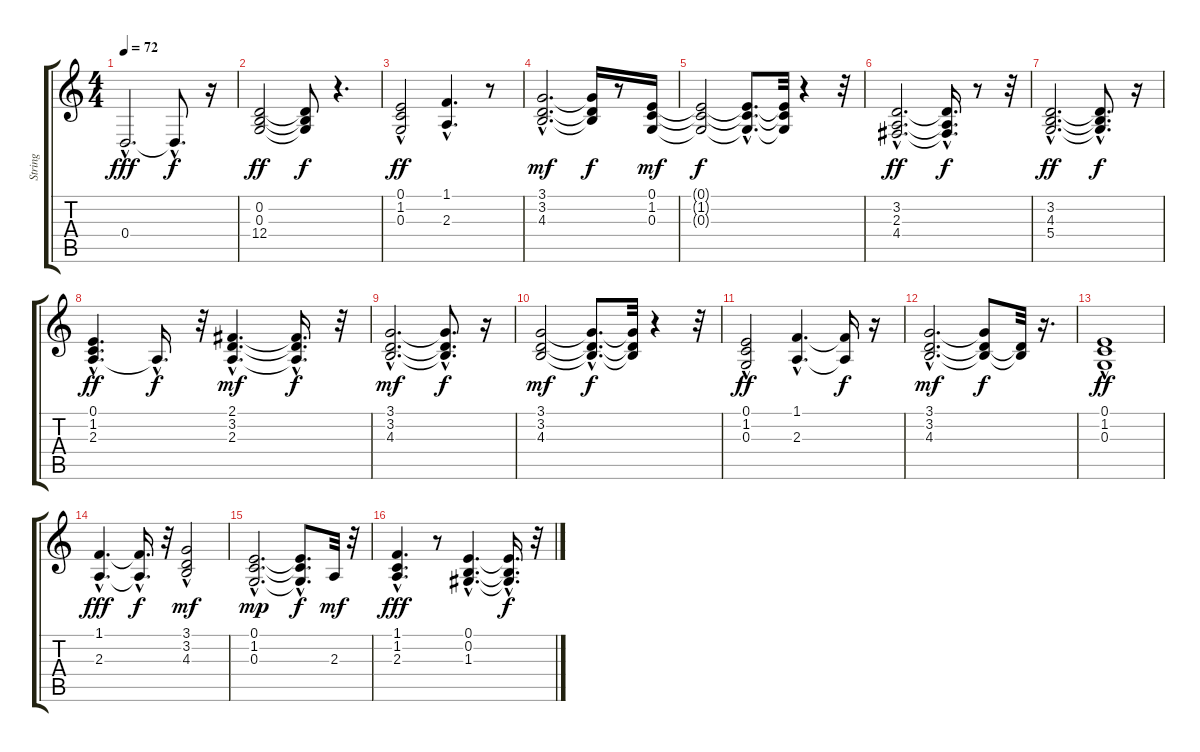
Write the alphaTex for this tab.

\track ("String" "String") {instrument stringensemble2}
\staff {score tabs}
\tuning (E4 B3 G3 D3 A2 E2) {hide}
\ts (4 4)
\tempo 72
\clef g2
\ks c
0.4{hac}.2{d dy fff} 0.4{hac t}.8{d dy f} r.16 |
(0.2 0.3 12.4).2{dy ff} (0.2{t} 0.3{t} 12.4{t}).8{dy f} r.4{d} |
(0.1{hac} 1.2{hac} 0.3{hac}).2{dy ff} (1.1{hac} 2.3{hac}).4{d} r.8 |
(3.1{hac} 3.2{hac} 4.3{hac}).2{d dy mf} (3.1{t} 3.2{t} 4.3{t}).16{dy f} r.8 (0.1 1.2 0.3).16{dy mf} |
(0.1{t} 1.2{t} 0.3{t}).2{dy f} (0.1{hac t} 1.2{hac t} 0.3{hac t}).8{d} (0.1{t} 1.2{t} 0.3{t}).32 r.4 r.32 |
(3.2{hac} 2.3{hac} 4.4{hac}).2{d dy ff} (3.2{hac t} 2.3{t} 4.4{hac t}).16{d dy f} r.8 r.32 |
(3.2{hac} 4.3{hac} 5.4{hac}).2{d dy ff} (3.2{t} 4.3{t} 5.4{hac t}).8{d dy f} r.16 |
(0.1{hac} 1.2{hac} 2.3{hac}).4{d dy ff} 2.3{hac t}.16{d dy f} r.32 (2.1{hac} 3.2{hac} 2.3{hac}).4{d dy mf} (2.1{t} 3.2{hac t} 2.3{t}).16{d dy f} r.32 |
(3.1{hac} 3.2{hac} 4.3{hac}).2{d dy mf} (3.1{hac t} 3.2{t} 4.3{hac t}).8{d dy f} r.16 |
(3.1 3.2 4.3).2{dy mf} (3.1{hac t} 3.2{hac t} 4.3{hac t}).8{d dy f} (3.1{t} 3.2{t} 4.3{t}).32 r.4 r.32 |
(0.1{hac} 1.2{hac} 0.3{hac}).2{dy ff} (1.1{hac} 2.3{hac}).4{d} (1.1{t} 2.3{t}).16{dy f} r.16 |
(3.1{hac} 3.2{hac} 4.3{hac}).2{d dy mf} (3.1{t} 3.2{t} 4.3{t}).8{dy f} (3.2{t} 4.3{t}).32 r.16{d} |
(0.1{hac} 1.2 0.3{hac}).1{dy ff} |
(1.1{hac} 2.3{hac}).4{d dy fff} (1.1{hac t} 2.3{t}).16{d dy f} r.32 (3.1{hac} 3.2 4.3).2{dy mf} |
(0.1{hac} 1.2{hac} 0.3{hac}).2{d dy mp} (0.1{hac t} 1.2{t} 0.3{hac t}).8{d dy f} 2.3.32{dy mf} r.32 |
(1.1{hac} 1.2{hac} 2.3{hac}).4{d dy fff} r.8 (0.1{hac} 0.2{hac} 1.3{hac}).4{d} (0.1{hac t} 0.2{hac t} 1.3{hac t}).16{d dy f} r.32
